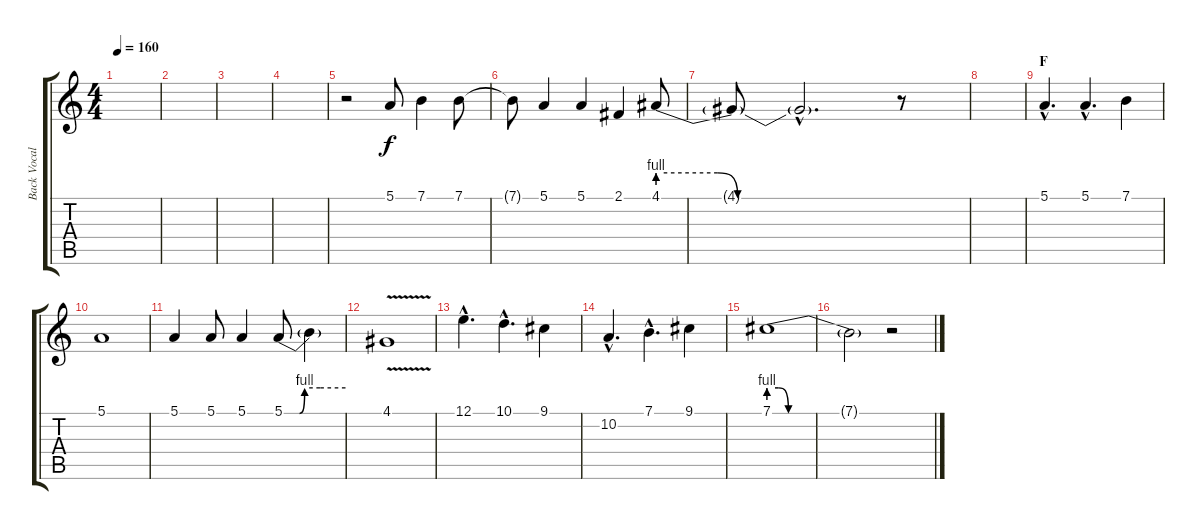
\track ("Back Vocals" "Back Vocal") {instrument lead6voice}
\staff {score tabs}
\tuning (E4 B3 G3 D3 A2 D2) {hide}
\ts (4 4)
\tempo 160
\clef g2
\ks c
|
|
|
|
r.2 5.1.8 7.1.4 7.1.8 |
7.1{t}.8 5.1.4 5.1.4 2.1.4 4.1{be (custom 0 4 15 4 20 0 40 0 60 0)}.8 |
4.1{t}.8 4.1{hac t}.2{d} r.8 |
|
\section ("" "F")
5.1{hac}.4{d} 5.1{hac}.4{d} 7.1.4 |
5.1.1 |
5.1.4 5.1.8 5.1.4 5.1{be (custom 0 0 15 0 20 4 35 4 60 4)}.8 5.1{t}.4 |
4.1{v}.1 |
12.1{hac}.4{d} 10.1{hac}.4{d} 9.1.4 |
10.2{hac}.4{d} 7.1{hac}.4{d} 9.1.4 |
7.1{be (custom 0 4 5 4 10 0 15 0 40 0 60 0)}.1 |
7.1{t}.2 r.2
